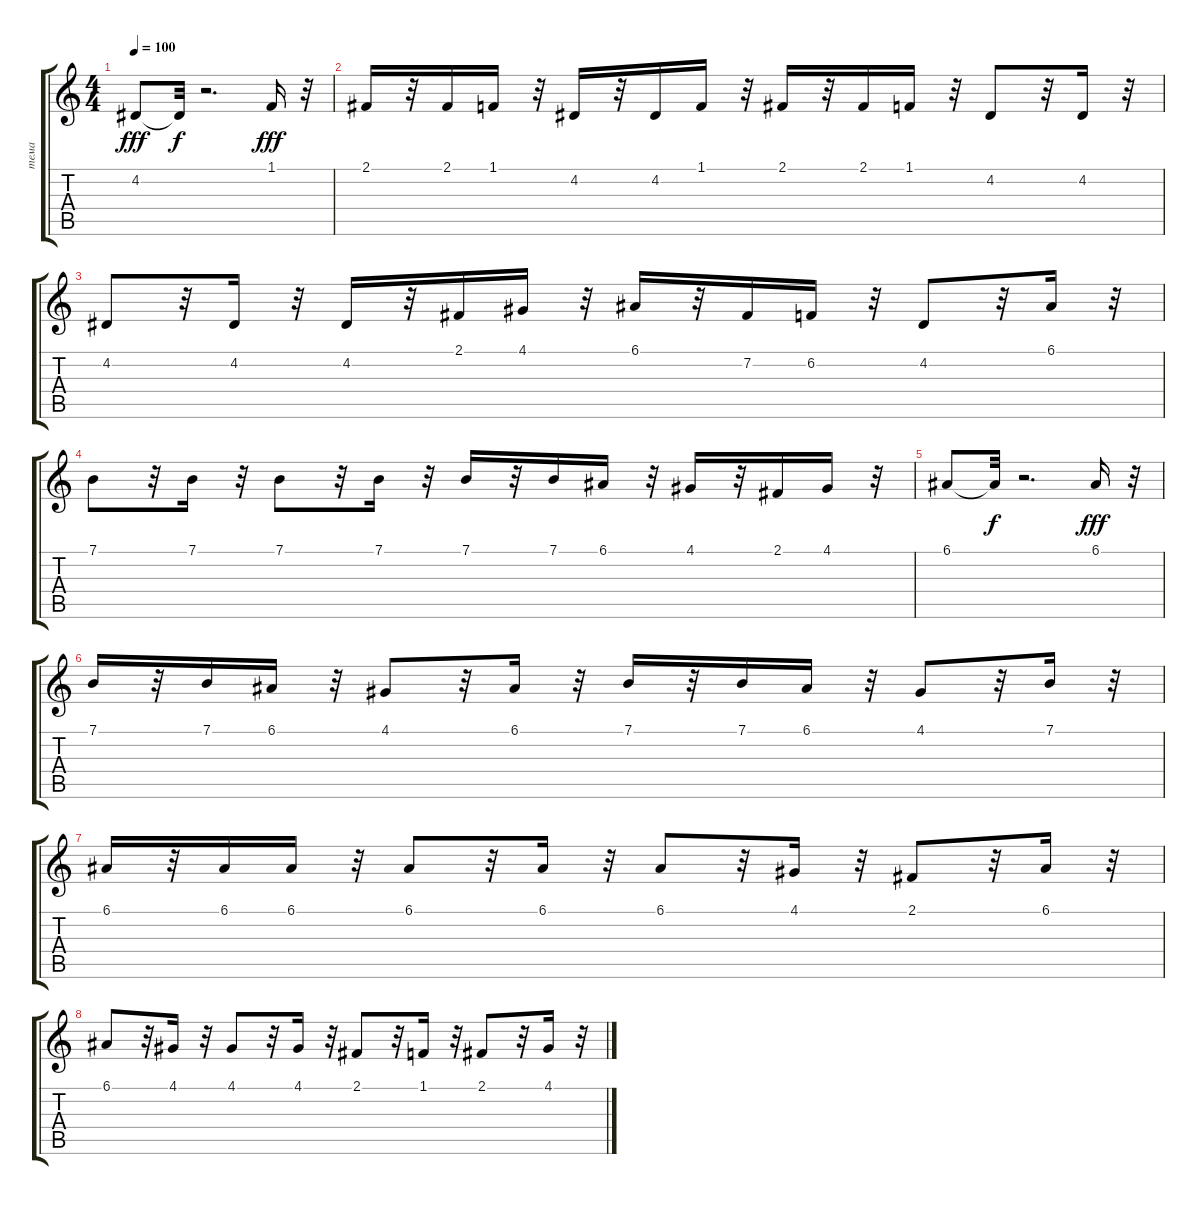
\track ("тема" "тема") {instrument trumpet}
\staff {score tabs}
\tuning (E4 B3 G3 D3 A2 E2) {hide}
\ts (4 4)
\tempo 100
\clef g2
\ks c
4.2.8{dy fff} 4.2{t}.32{dy f} r.2{d} 1.1.16{dy fff instrument slapbass1} r.32 |
2.1.16 r.32 2.1.16 1.1.16 r.32 4.2.16 r.32 4.2.16 1.1.16 r.32 2.1.16 r.32 2.1.16 1.1.16 r.32 4.2.8 r.32 4.2.16 r.32 |
4.2.8 r.32 4.2.16 r.32 4.2.16 r.32 2.1.16 4.1.16 r.32 6.1.16 r.32 7.2.16 6.2.16 r.32 4.2.8 r.32 6.1.16 r.32 |
7.1.8 r.32 7.1.16 r.32 7.1.8 r.32 7.1.16 r.32 7.1.16 r.32 7.1.16 6.1.16 r.32 4.1.16 r.32 2.1.16 4.1.16 r.32 |
6.1.8 6.1{t}.32{dy f} r.2{d} 6.1.16{dy fff} r.32 |
7.1.16 r.32 7.1.16 6.1.16 r.32 4.1.8 r.32 6.1.16 r.32 7.1.16 r.32 7.1.16 6.1.16 r.32 4.1.8 r.32 7.1.16 r.32 |
6.1.16 r.32 6.1.16 6.1.16 r.32 6.1.8 r.32 6.1.16 r.32 6.1.8 r.32 4.1.16 r.32 2.1.8 r.32 6.1.16 r.32 |
6.1.8 r.32 4.1.16 r.32 4.1.8 r.32 4.1.16 r.32 2.1.8 r.32 1.1.16 r.32 2.1.8 r.32 4.1.16 r.32
